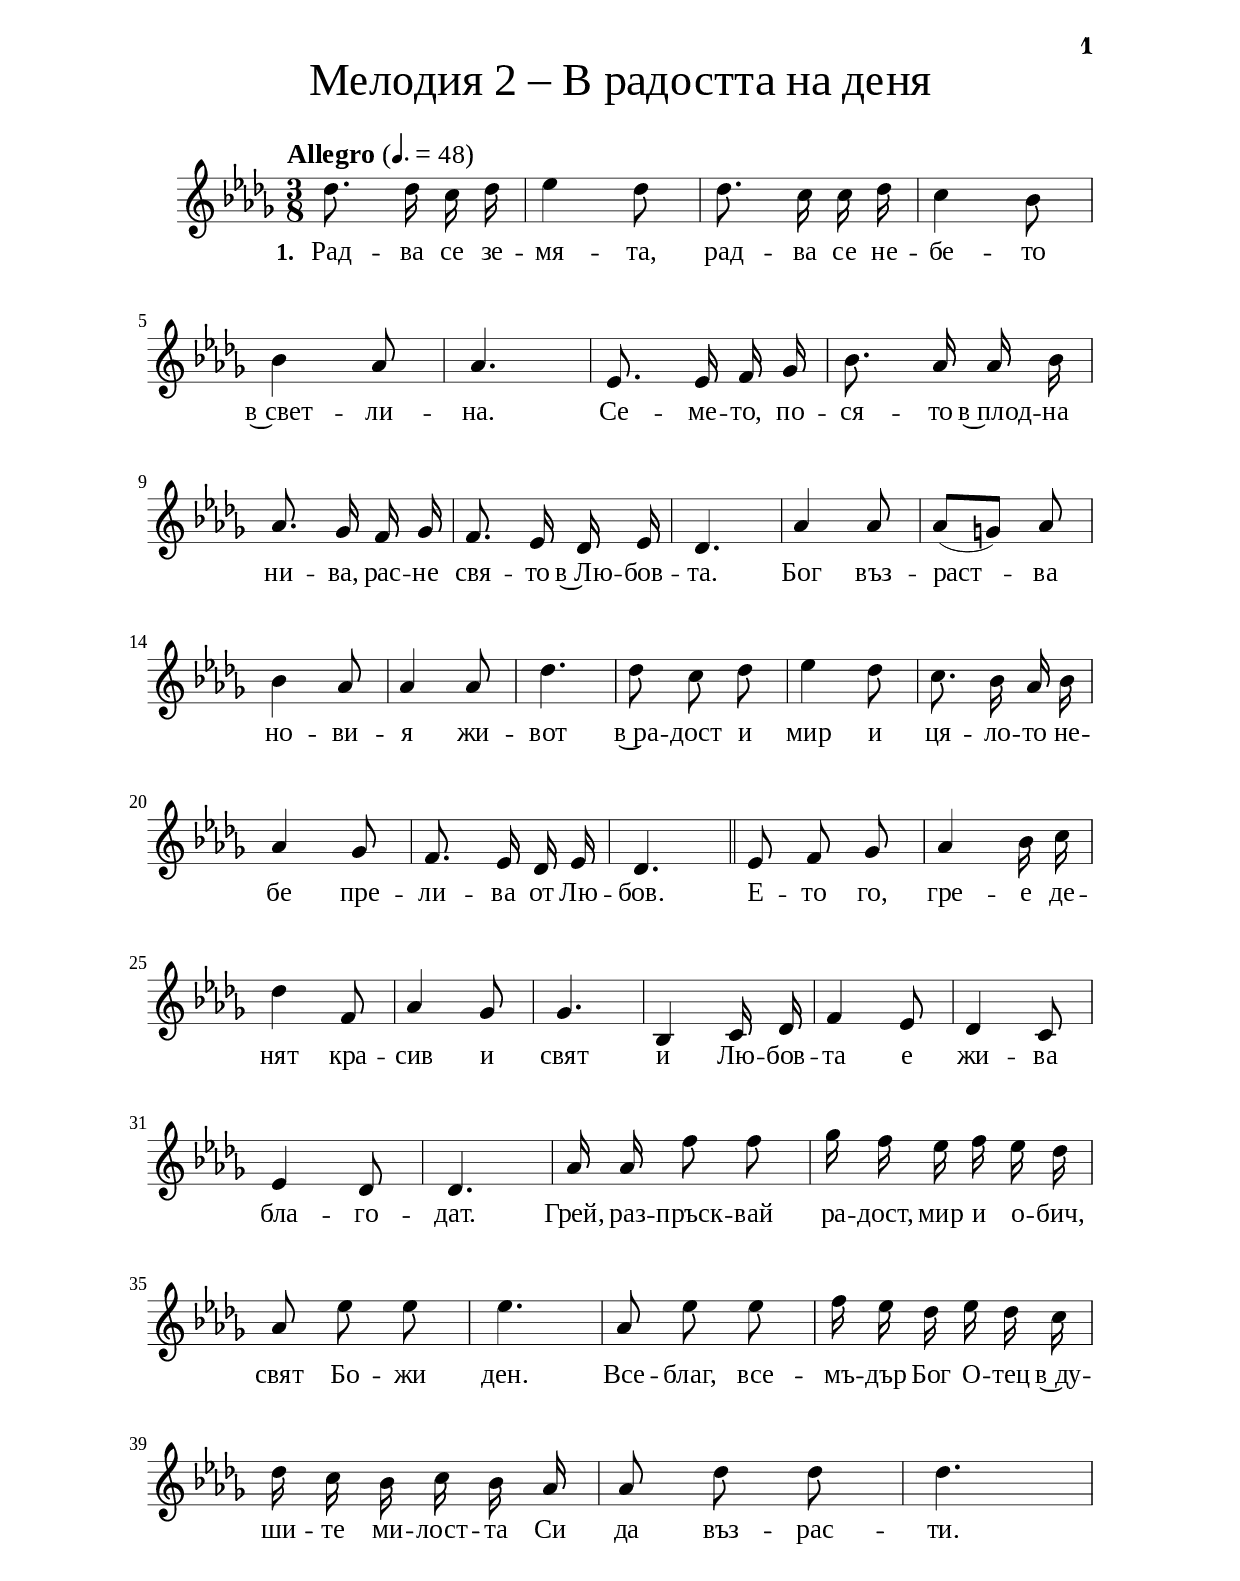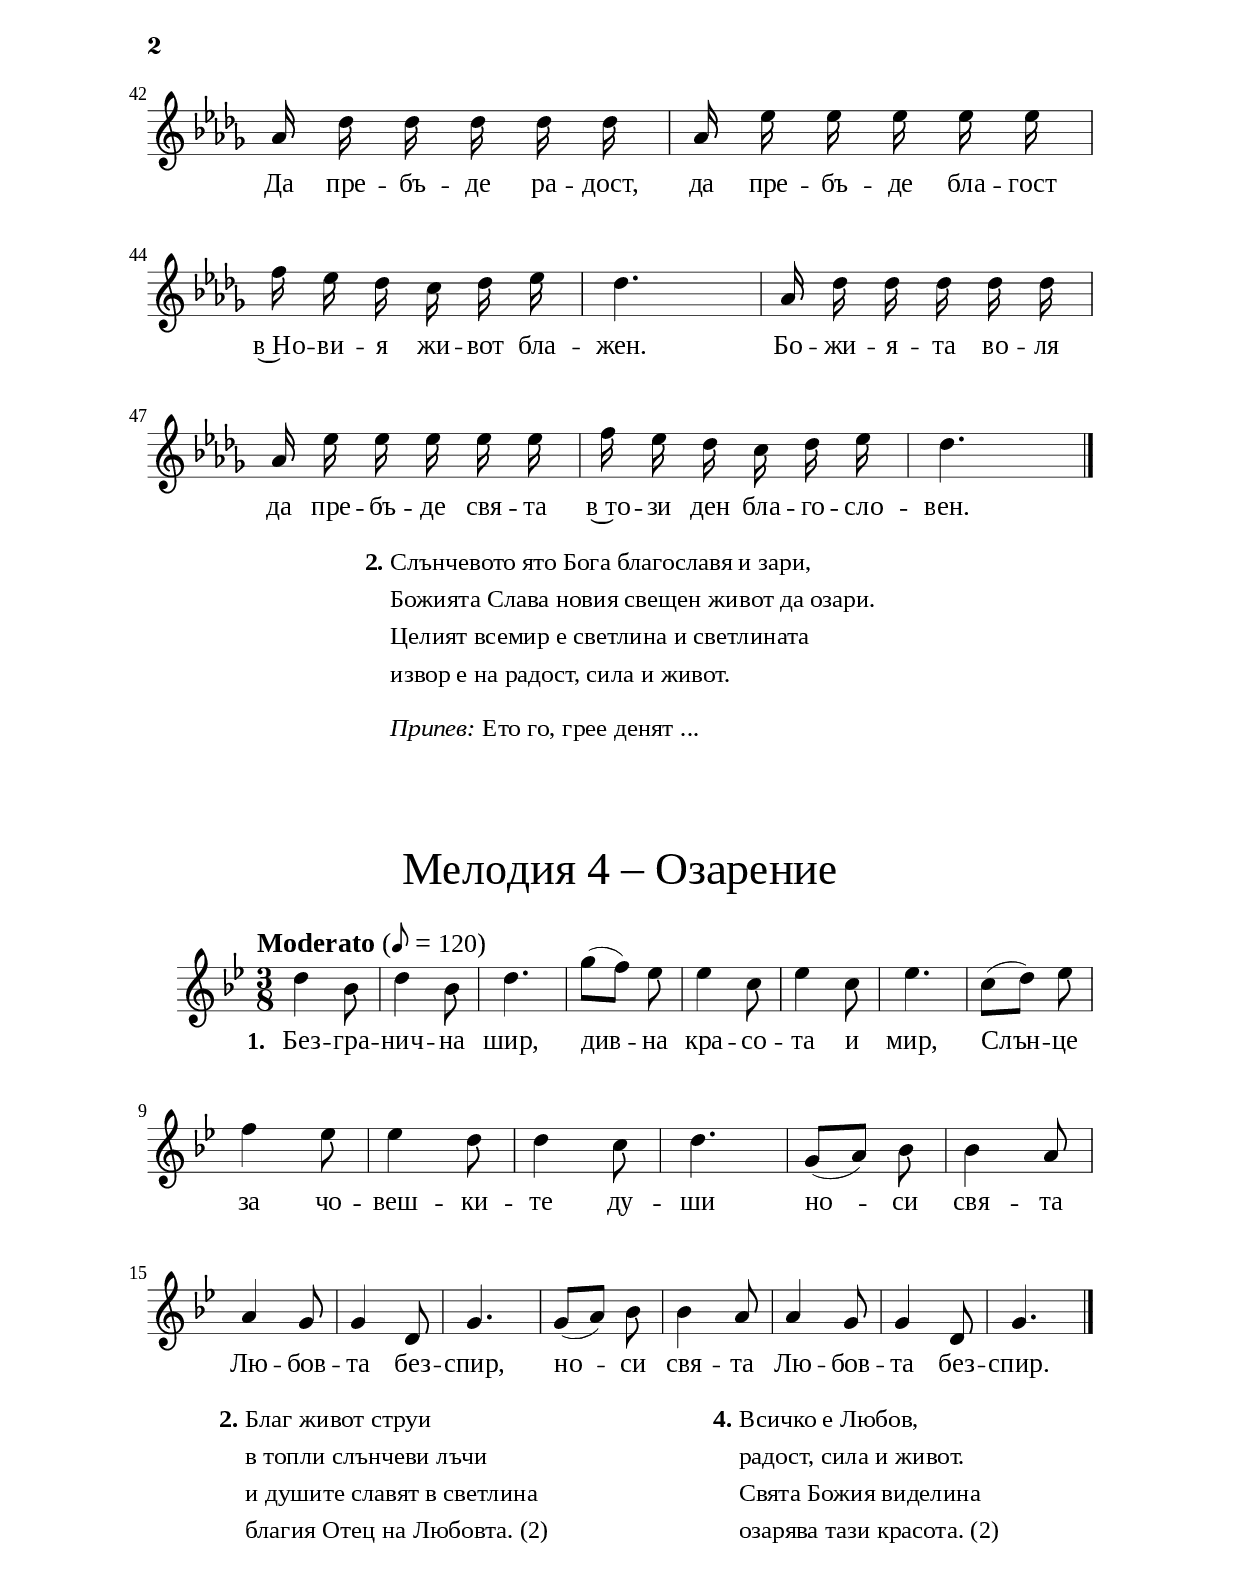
\version "2.24.4"

% include paper part and global functions
\include "include/globals.ily"

\bookpart {
  \label #'ref251_1
  \tocItem \markup "Мелодия 2 – В радостта на деня"
  \include "include/bookpart-paper.ily"
  \score {
    \include "include/score-layout.ily"

    \new Voice \absolute {
      \clef treble
      \key des \major
      \time 3/8
      \tempoFunc "Allegro" 4. "48"
      \autoBeamOff
      des''8. des''16 c''16 des''16
      | % 2
      es''4 des''8 | % 3
      des''8. c''16 c''16 des''16
      | % 4
      c''4 bes'8 \break | % 5
      bes'4  as'8 | % 6
      as'4. | % 7
      es'8.  es'16  f'16  ges'16  | % 8
      bes'8.  as'16  as'16 bes'16 \break | % 9
      as'8.  ges'16  f'16  ges'16 |
      f'8.  es'16  des'16  es'16 | % 11
      des'4. | % 12
      as'4  as'8   | % 13
      as'8 [(  g'8 )]  as'8 \break| % 14
      bes'4  as'8  | % 15
      as'4  as'8 | % 16
      des''4.  | % 17
      des''8 c''8 des''8 | % 18
      es''4 des''8 | % 19
      c''8. bes'16  as'16 bes'16 \break |

      as'4  ges'8  | % 21
      f'8.  es'16  des'16  es'16 | % 22
      des'4. \bar "||"
      es'8  f'8  ges'8 | % 24
      as'4 bes'16 c''16 \break | % 25
      des''4  f'8 | % 26
      as'4  ges'8 | % 27
      ges'4. | % 28
      bes4  c'16  des'16   | % 29
      f'4  es'8  |
      des'4  c'8  \break | % 31
      es'4  des'8 | % 32
      des'4. | % 33
      as'16  as'16 f''8 f''8 | % 34
      ges''16 f''16 es''16 f''16
      es''16 des''16 \break  | % 35
      as'8 es''8 es''8 | % 36
      es''4.  | % 37
      as'8 es''8 es''8   | % 38
      f''16 es''16 des''16 es''16
      des''16 c''16 \break| % 39
      des''16 c''16 bes'16 c''16
      bes'16  as'16 |
      as'8 des''8 des''8 | % 41
      des''4. \break | % 42
      as'16 des''16 des''16 des''16
      des''16 des''16  | % 43
      as'16 es''16 es''16 es''16
      es''16 es''16 \break | % 44
      f''16 es''16 des''16 c''16
      des''16 es''16 | % 45
      des''4. | % 46
      as'16 des''16 des''16 des''16
      des''16 des''16 \break | % 47
      as'16 es''16 es''16 es''16
      es''16 es''16 | % 48
      f''16 es''16 des''16 c''16
      des''16 es''16 | % 49
      des''4. \bar "|."
    }

    \addlyrics {
      \set stanza = "1. " Рад -- ва се зе -- мя -- та, рад --
      ва се не -- бе -- то в~свет -- ли
      -- на. Се -- ме -- то, по -- ся -- то
      в~плод -- на ни -- ва, рас -- не
      свя -- то в~Лю -- бов -- та. Бог
      въз -- раст -- ва но -- ви -- я
      жи -- вот в~ра -- дост и мир и
      ця -- ло -- то не -- бе пре -- ли --
      ва от Лю -- бов. Е -- то го, гре --
      е де -- нят кра -- сив и свят и
      Лю -- бов -- та е жи -- ва бла --
      го -- дат. Грей, раз -- пръск -- вай
      ра -- дост, мир и о -- бич, свят
      Бо -- жи ден. Все -- благ, все --
      мъ -- дър Бог О -- тец в~ду -- ши
      -- те ми -- лост -- та Си да въз --
      рас -- ти. Да пре -- бъ -- де ра --
      дост, да пре -- бъ -- де бла --
      гост в~Но -- ви -- я жи -- вот бла
      -- жен. Бо -- жи -- я -- та во -- ля
      да пре -- бъ -- де свя -- та в~то
      -- зи ден бла -- го -- сло -- вен.}

      \header {
        title = \titleFunc #'ref_desc_20 "Мелодия 2 – В радостта на деня" " Melodija 2 – V radostta na denja"
      }

      \midi{}

    } % score


    \markup \abs-fontsize #12  \override #`(baseline-skip . ,bgCoupletBaselineSkip){
      \fill-line {
        \hspace #0.1
        \column {
          \line {
            \bold "2."
            \column {
              "Слънчевото ято Бога благославя и зари,"

              "Божията Слава новия свещен живот да озари."

              "Целият всемир е светлина и светлината"

              "извор е на радост, сила и живот."
            }
          }
          \vspace #1
          \line{ \italic"    Припев:" Ето го, грее денят ...}

        }\hspace #0.1
      }
    }

    \markup \vspace #3

    \label #'ref251_2
    \tocItem \markup "Мелодия 4 – Озарение"
    \score {
      \include "include/score-layout.ily"

      \new Voice \absolute {
        \clef treble
        \key g \minor
        \time 3/8
        \tempoFunc "Moderato" 8 "120"
        \autoBeamOff
        d''4 bes'8 | % 2
        d''4 bes'8 | % 3
        d''4. | % 4
        g''8 ( [ f''8 ) ] es''8 | % 5
        es''4 c''8 | % 6
        es''4 c''8 | % 7
        es''4. | % 8
        c''8 ( [ d''8 ) ] es''8 \break | % 9
        f''4 es''8 |
        es''4 d''8 | % 11
        d''4 c''8 | % 12
        d''4. | % 13
        g'8 ( [  a'8 ) ] bes'8 | % 14
        bes'4  a'8 \break | % 15
        a'4  g'8 | % 16
        g'4  d'8 | % 17
        g'4. | % 18
        g'8 ( [  a'8 ) ] bes'8 | % 19
        bes'4  a'8 |
        a'4  g'8 | % 21
        g'4  d'8 | % 22
        g'4. \bar "|."
      }

      \addlyrics {
        \set stanza = "1. " Без -- гра -- нич -- на шир, див
        -- на кра -- со -- та и мир,
        Слън -- це за чо -- веш -- ки --
        те ду -- ши но -- си свя -- та
        Лю -- бов -- та без -- спир, но --
        си свя -- та Лю -- бов -- та без --
        спир.}

        \header {
          title = \titleFunc #'ref_desc_20 "Мелодия 4 – Озарение" "Melodija – Ozarenie"
        }

        \midi{}

      } % score


      \markup \abs-fontsize #12 \override #`(baseline-skip . ,bgCoupletBaselineSkip) {
        \fill-line {
          \hspace #0.1
          \column {
            \line {
              \bold "2."
              \column {
                "Благ живот струи "
                "в топли слънчеви лъчи "
                "и душите славят в светлина "
                "благия Отец на Любовта. (2)"
              }
            }
          }
          \hspace #0.1
          % adds horizontal spacing between columns
          \column {
            \line {
              \bold "4."
              \column {
                "Всичко е Любов,"
                "радост, сила и живот."
                "Свята Божия виделина "
                "озарява тази красота. (2)"
              }
            }
          }\hspace #0.1
        }
      }
    } % bookpart